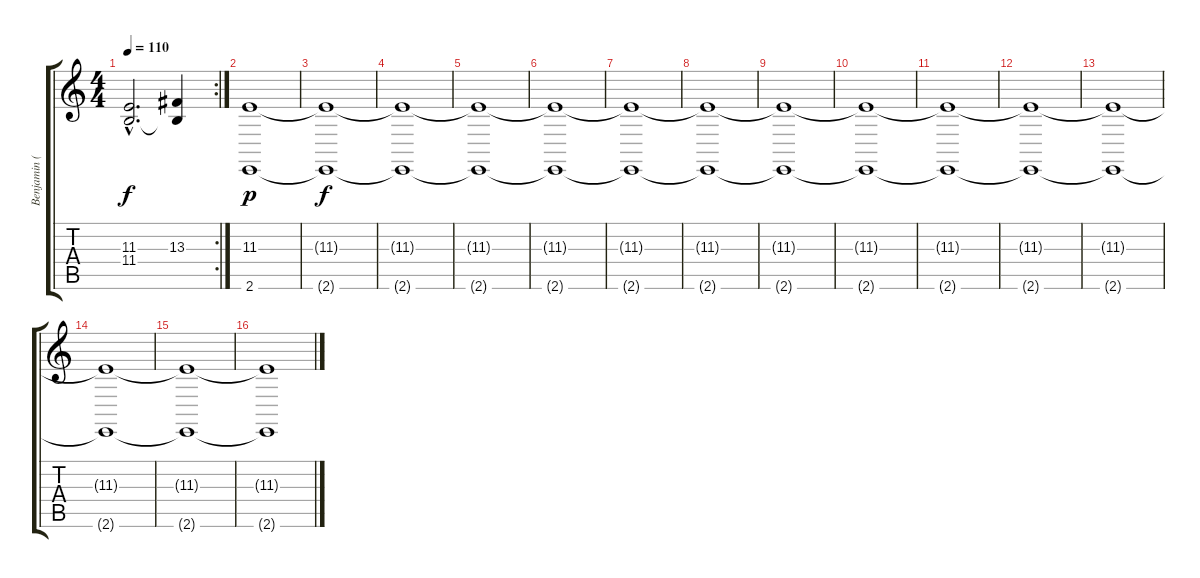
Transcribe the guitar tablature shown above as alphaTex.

\track ("Benjamin (KeybChoir)" "Benjamin (") {instrument pad4choir}
\staff {score tabs}
\tuning (D4 A3 F3 C3 G2 D2) {hide}
\rc 2
\ts (4 4)
\tempo 110
\clef g2
\ks c
(11.3{hac t} 11.4{hac t}).2{d dy f} (13.3 11.4{t}).4 |
(11.3 2.6).1{dy p} |
(11.3{t} 2.6{t}).1{dy f} |
(11.3{t} 2.6{t}).1 |
(11.3{t} 2.6{t}).1 |
(11.3{t} 2.6{t}).1 |
(11.3{t} 2.6{t}).1 |
(11.3{t} 2.6{t}).1 |
(11.3{t} 2.6{t}).1 |
(11.3{t} 2.6{t}).1 |
(11.3{t} 2.6{t}).1{volume 14} |
(11.3{t} 2.6{t}).1 |
(11.3{t} 2.6{t}).1{volume 12} |
(11.3{t} 2.6{t}).1 |
(11.3{t} 2.6{t}).1{volume 10} |
(11.3{t} 2.6{t}).1
